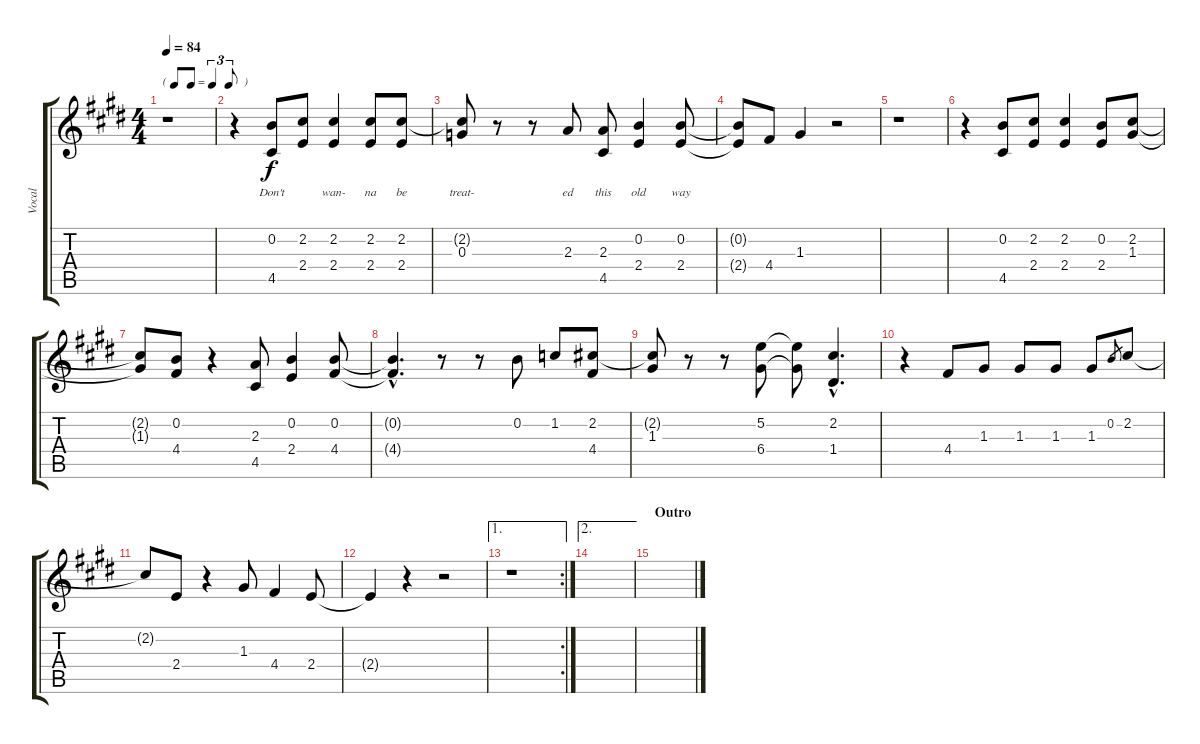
\track ("Vocal" "Vocal") {instrument electricguitarjazz}
\staff {score tabs}
\tuning (E4 B3 G3 D3 A2 E2) {hide}
\ts (4 4)
\tf triplet8th
\tempo 84
\clef g2
\ks e
r.1{dy f} |
r.4 (0.2 4.5).8{lyrics (0 "") lyrics (1 "Don't") lyrics (2 "") lyrics (3 "") lyrics (4 "")} (2.2 2.4).8{lyrics (0 "") lyrics (1 "") lyrics (2 "") lyrics (3 "") lyrics (4 "")} (2.2 2.4).4{lyrics (0 "") lyrics (1 "wan-") lyrics (2 "") lyrics (3 "") lyrics (4 "")} (2.2 2.4).8{lyrics (0 "") lyrics (1 "na") lyrics (2 "") lyrics (3 "") lyrics (4 "")} (2.2 2.4).8{lyrics (0 "") lyrics (1 "be") lyrics (2 "") lyrics (3 "") lyrics (4 "")} |
(2.2{t} 0.3).8{lyrics (0 "") lyrics (1 "treat-") lyrics (2 "") lyrics (3 "") lyrics (4 "")} r.8 r.8 2.3.8{lyrics (0 "") lyrics (1 "ed") lyrics (2 "") lyrics (3 "") lyrics (4 "")} (2.3 4.5).8{lyrics (0 "") lyrics (1 "this") lyrics (2 "") lyrics (3 "") lyrics (4 "")} (0.2 2.4).4{lyrics (0 "") lyrics (1 "old") lyrics (2 "") lyrics (3 "") lyrics (4 "")} (0.2 2.4).8{lyrics (0 "") lyrics (1 "way") lyrics (2 "") lyrics (3 "") lyrics (4 "")} |
(0.2{t} 2.4{t}).8{lyrics (0 "") lyrics (1 "") lyrics (2 "") lyrics (3 "") lyrics (4 "")} 4.4.8 1.3.4 r.2 |
r.1 |
r.4 (0.2 4.5).8 (2.2 2.4).8 (2.2 2.4).4 (0.2 2.4).8 (2.2 1.3).8 |
(2.2{t} 1.3{t}).8 (0.2 4.4).8 r.4 (2.3 4.5).8 (0.2 2.4).4 (0.2 4.4).8 |
(0.2{hac t} 4.4{hac t}).4{d} r.8 r.8 0.2.8 1.2.8 (2.2 4.4).8 |
(2.2{t} 1.3).8 r.8 r.8 (5.2 6.4).8 (5.2{t} 6.4{t}).8 (2.2{hac} 1.4{hac}).4{d} |
r.4 4.4.8 1.3.8 1.3.8 1.3.8 1.3.8 0.2.8{gr} 2.2.8 |
2.2{t}.8 2.4.8 r.4 1.3.8 4.4.4 2.4.8 |
2.4{t}.4 r.4 r.2 |
\ae 1
\rc 2
r.1 |
\ae 2
|
\section ("" "Outro")
